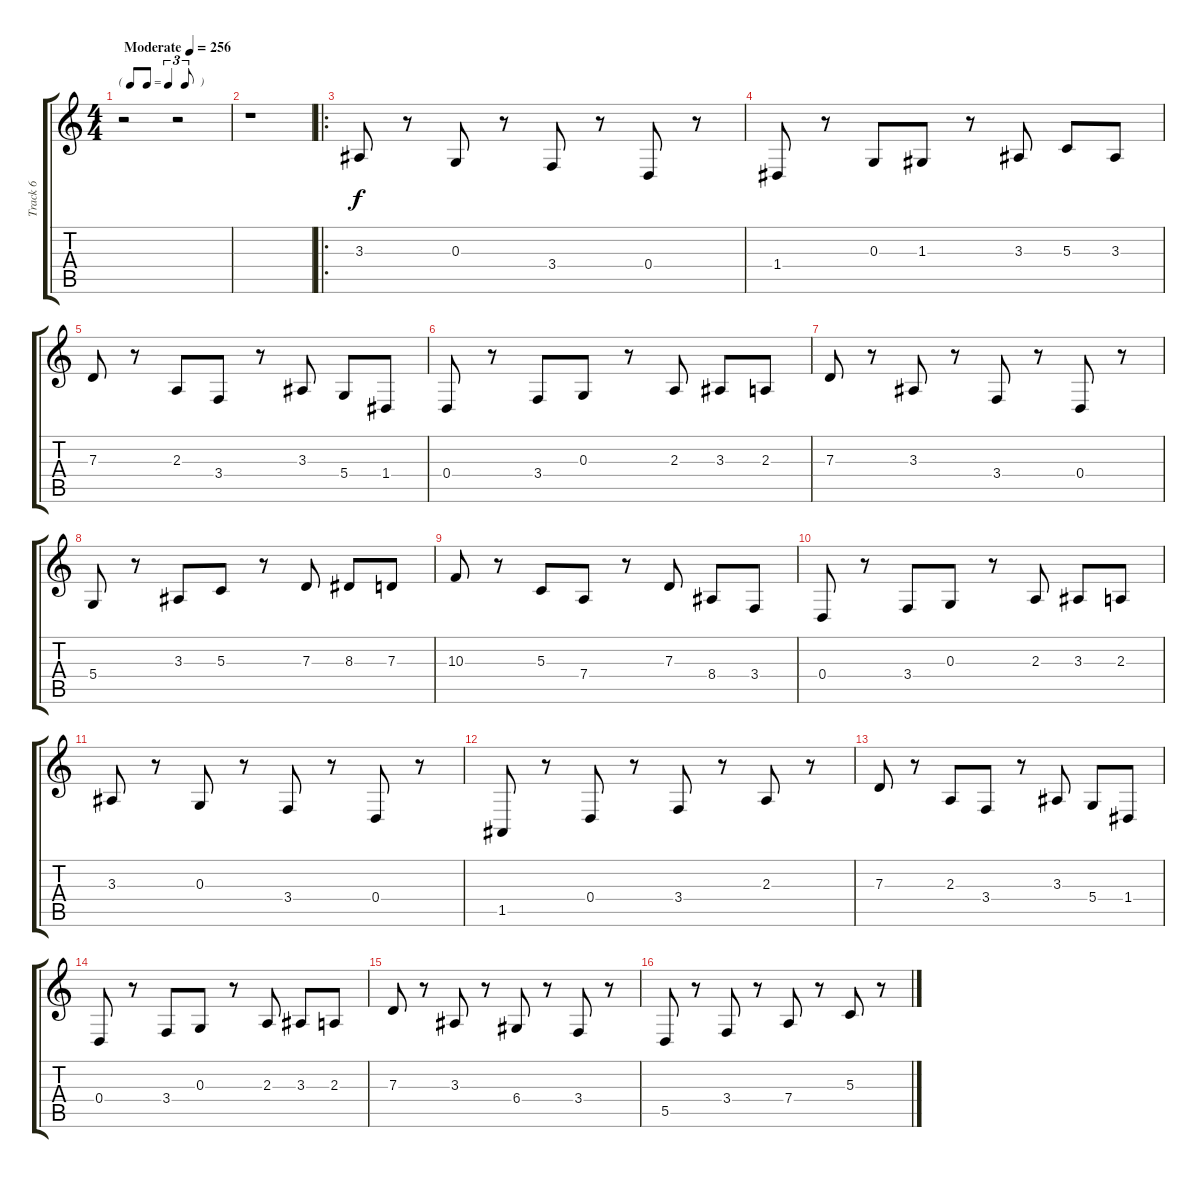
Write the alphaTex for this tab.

\track ("Track 6" "Track 6") {instrument trombone}
\staff {score tabs}
\tuning (E4 B3 G3 D3 A2 E2) {hide}
\ts (4 4)
\tf triplet8th
\tempo (256 "Moderate")
\clef g2
\ks c
r.2{dy f instrument trombone} r.2 |
r.1 |
\ro
3.3.8 r.8 0.3.8 r.8 3.4.8 r.8 0.4.8 r.8 |
1.4.8 r.8 0.3.8 1.3.8 r.8 3.3.8 5.3.8 3.3.8 |
7.3.8 r.8 2.3.8 3.4.8 r.8 3.3.8 5.4.8 1.4.8 |
0.4.8 r.8 3.4.8 0.3.8 r.8 2.3.8 3.3.8 2.3.8 |
7.3.8 r.8 3.3.8 r.8 3.4.8 r.8 0.4.8 r.8 |
5.4.8 r.8 3.3.8 5.3.8 r.8 7.3.8 8.3.8 7.3.8 |
10.3.8 r.8 5.3.8 7.4.8 r.8 7.3.8 8.4.8 3.4.8 |
0.4.8 r.8 3.4.8 0.3.8 r.8 2.3.8 3.3.8 2.3.8 |
3.3.8 r.8 0.3.8 r.8 3.4.8 r.8 0.4.8 r.8 |
1.5.8 r.8 0.4.8 r.8 3.4.8 r.8 2.3.8 r.8 |
7.3.8 r.8 2.3.8 3.4.8 r.8 3.3.8 5.4.8 1.4.8 |
0.4.8 r.8 3.4.8 0.3.8 r.8 2.3.8 3.3.8 2.3.8 |
7.3.8 r.8 3.3.8 r.8 6.4.8 r.8 3.4.8 r.8 |
5.5.8 r.8 3.4.8 r.8 7.4.8 r.8 5.3.8 r.8
